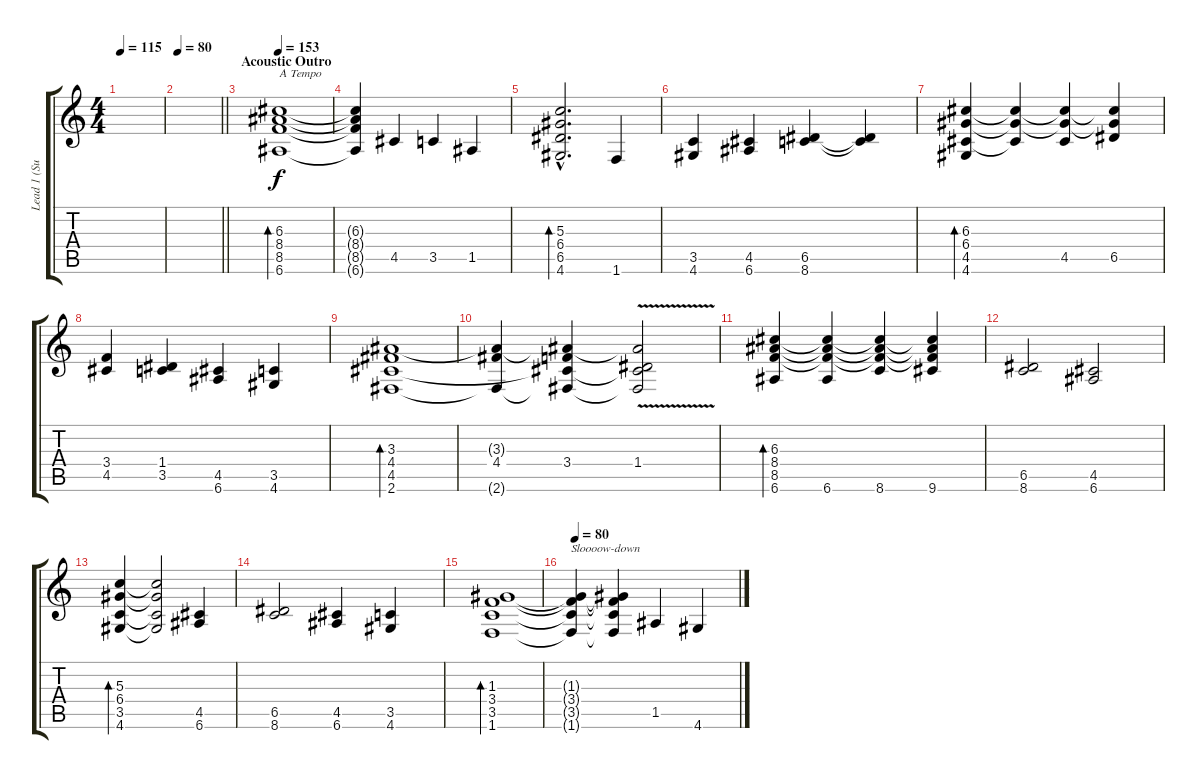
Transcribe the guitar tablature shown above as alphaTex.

\track ("Lead 1 (Sum)" "Lead 1 (Su") {instrument overdrivenguitar}
\staff {score tabs}
\tuning (E4 B3 G3 D3 A2 E2) {hide}
\ts (4 4)
\tempo 115
\clef g2
\ks c
|
\tempo 80
\barLineRight lightlight
|
\section ("" "Acoustic Outro")
\tempo 153
(6.3 8.4 8.5 6.6).1{bd 240 txt "A Tempo" instrument acousticguitarsteel} |
(6.3{t} 8.4{t} 8.5{t} 6.6{t}).4 4.5.4 3.5.4 1.5.4 |
(5.3{hac} 6.4{hac} 6.5{hac} 4.6{hac}).2{d bd 240} 1.6.4 |
(3.5 4.6).4 (4.5 6.6).4 (6.5 8.6).4 (6.5{t} 8.6{t}).4 |
(6.3 6.4 4.5 4.6).4{bd 240} (6.3{t} 6.4{t} 4.5{t}).4 (6.3{t} 6.4{t} 4.5).4 (6.3{t} 6.4{t} 6.5).4 |
(3.4 4.5).4 (1.4 3.5).4 (4.5 6.6).4 (3.5 4.6).4 |
(3.3 4.4 4.5 2.6).1{bd 240} |
(3.3{t} 4.4 2.6{t}).4 (3.3{t} 3.4 4.5{t} 2.6{t}).4 (3.3{t} 1.4{v} 4.5{t} 2.6{t}).2 |
(6.3 8.4 8.5 6.6).4{bd 240} (6.3{t} 8.4{t} 8.5{t} 6.6).4 (6.3{t} 8.4{t} 8.5{t} 8.6).4 (6.3{t} 8.4{t} 8.5{t} 9.6).4 |
(6.5 8.6).2 (4.5 6.6).2 |
(5.3 6.4 3.5 4.6).4{bd 240} (5.3{t} 6.4{t} 3.5{t} 4.6{t}).2 (4.5 6.6).4 |
(6.5 8.6).2 (4.5 6.6).4 (3.5 4.6).4 |
(1.3 3.4 3.5 1.6).1{bd 240} |
\tempo 80
(1.3{t} 3.4{t} 3.5{t} 1.6{t}).4{txt "Sloooow-down"} (1.3{t} 3.4{t} 3.5{t} 1.6{t}).4 1.5.4 4.6.4
